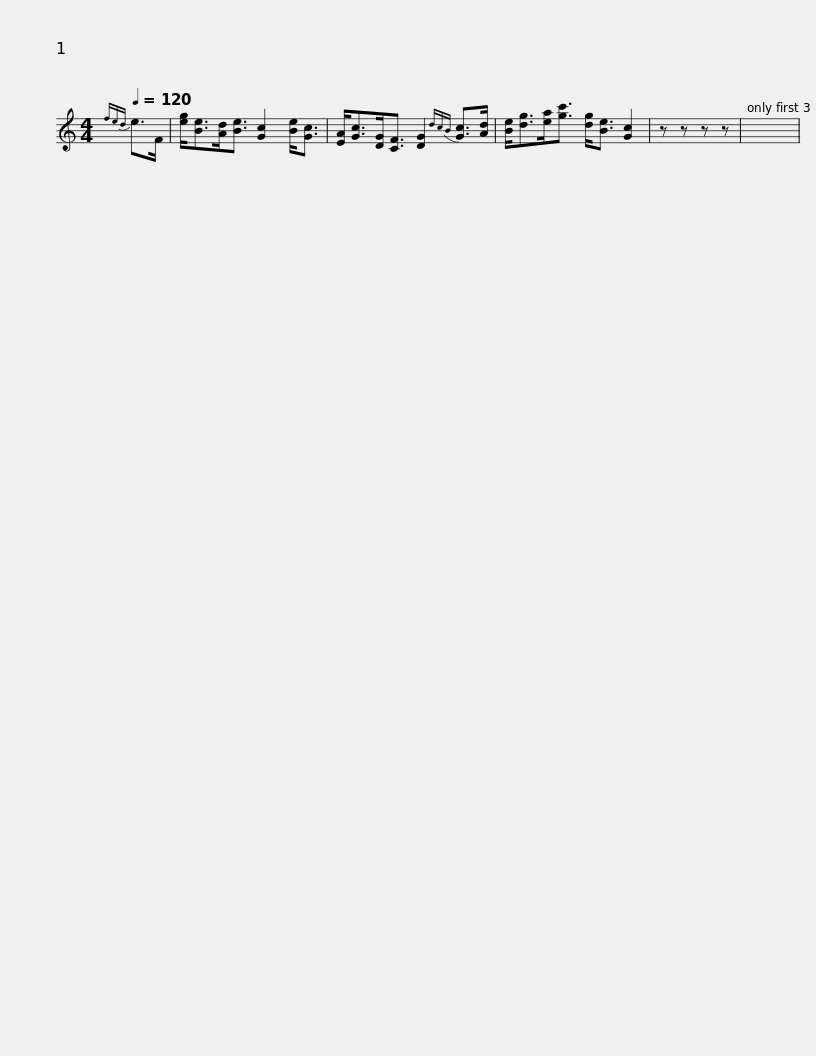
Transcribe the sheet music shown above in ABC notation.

X:1
L:1/8
Q:1/4=120
M:4/4
I:linebreak $
K:C
V:1 treble
V:1
{fed} e>F | [eg]<[Be][Ad]<[Be] [Gc]2 [Be]<[Gc] | [EA]<[Gc][DG]<[CF] [DG]2{dcB} [Gc]>[Ad] | [Be]<[dg][ea]<[gc'] [dg]<[Be] [Gc]2 | z z z z | %5
 x8 | %6
